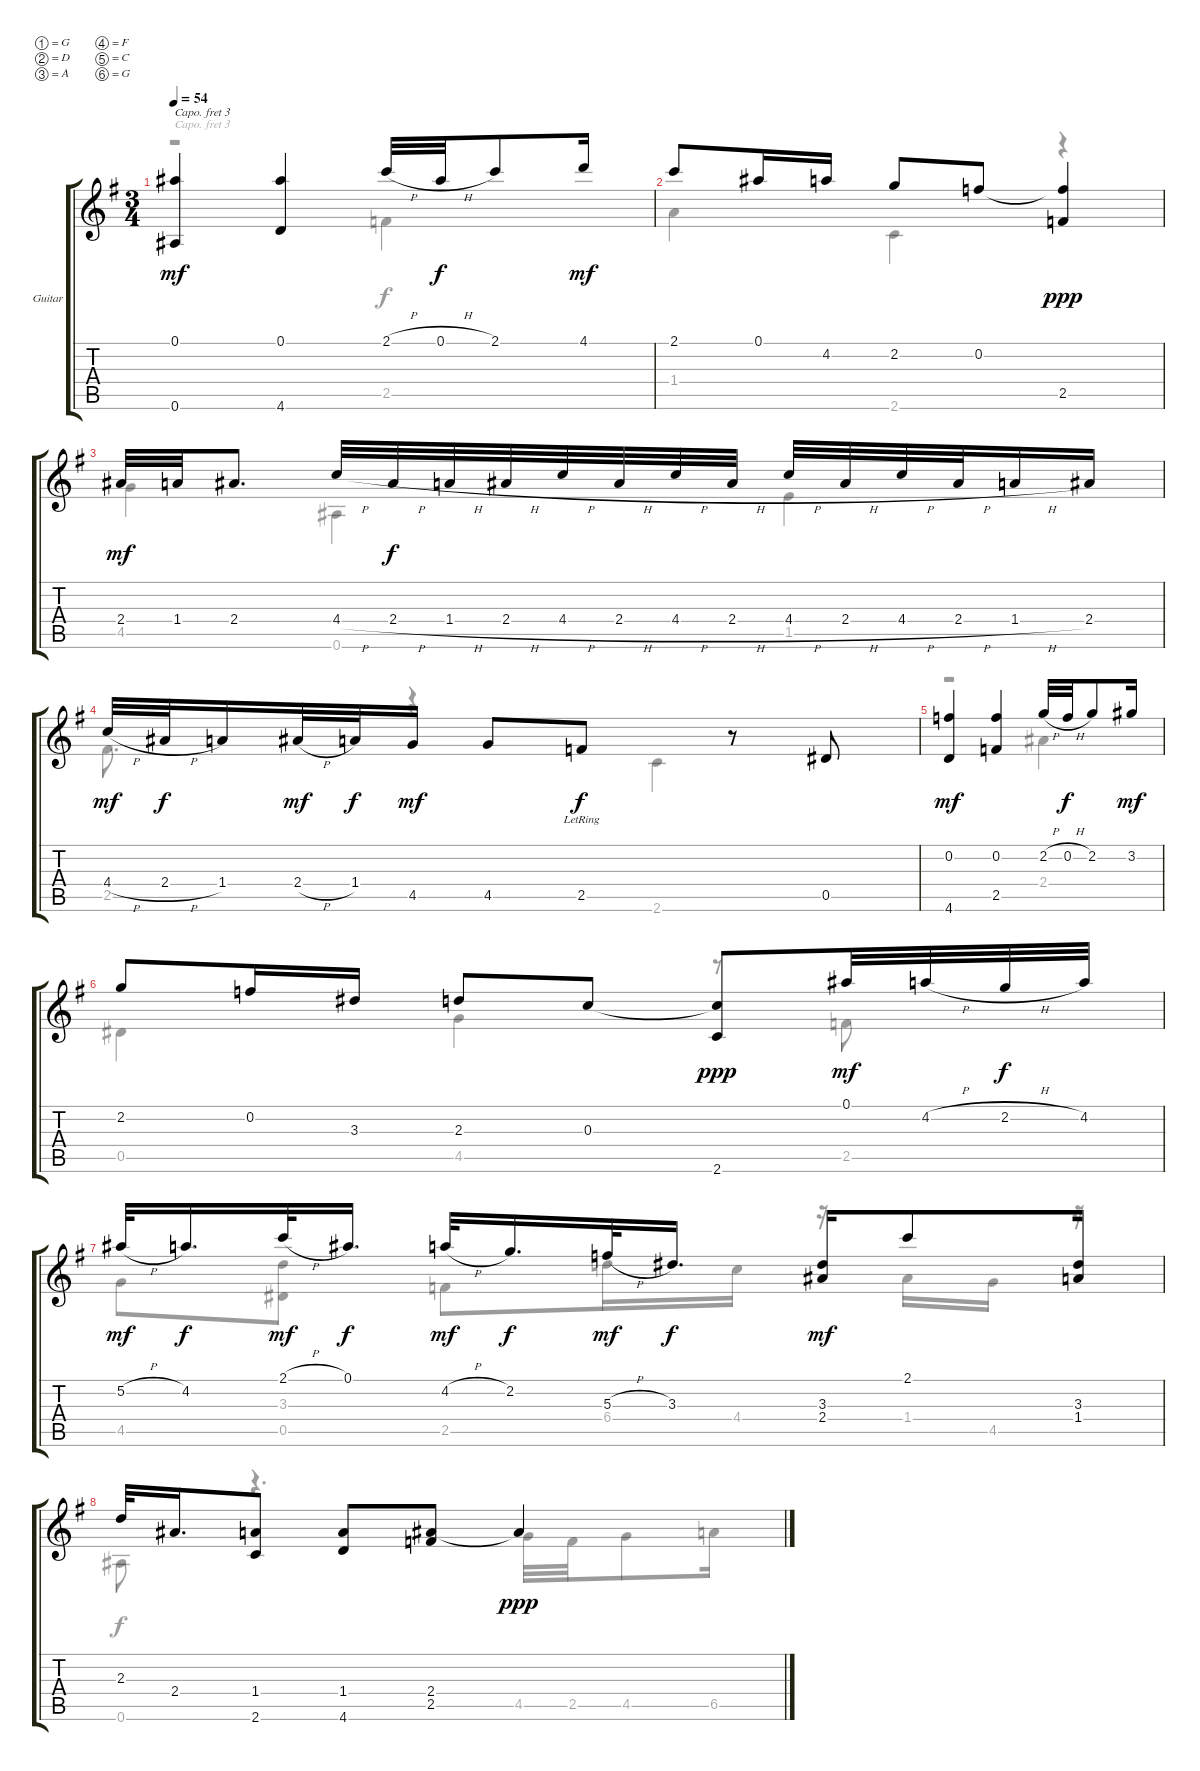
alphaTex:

\bracketExtendMode groupsimilarinstruments
\firstSystemTrackNameOrientation horizontal
\otherSystemsTrackNameOrientation horizontal
\track ("Guitar" "Guitar") {instrument acousticguitarsteel}
\staff {score tabs}
\capo 3
\tuning (G4 D4 A3 F3 C3 G2)
\voice
\ts (3 4)
\tempo 54
\clef g2
\ks g
(0.1 0.6).4{dy mf instrument acousticguitarsteel} (0.1 4.6).4 2.1{h}.32 0.1{h}.32{dy f} 2.1.8 4.1.16{dy mf} |
2.1.8 0.1.16 4.2.16 2.2.8 0.2.8 (0.2{t} 2.5).4{dy ppp} |
2.4.32{dy mf} 1.4.32 2.4.8{d} 4.4{h}.32 2.4{h}.32{dy f} 1.4{h}.32 2.4{h}.32 4.4{h}.32 2.4{h}.32 4.4{h}.32 2.4{h}.32 4.4{h}.32 2.4{h}.32 4.4{h}.32 2.4{h}.32 1.4{h}.16 2.4.16 |
4.4{h}.32{dy mf} 2.4{h}.32{dy f} 1.4.16 2.4{h}.32{dy mf} 1.4.32{dy f} 4.5.16{dy mf} 4.5.8 2.5{lr}.8{dy f} r.8 0.5.8 |
(0.2 4.6).4{dy mf} (0.2 2.5).4 2.2{h}.32 0.2{h}.32{dy f} 2.2.8 3.2.16{dy mf} |
2.2.8 0.2.16 3.3.16 2.3.8 0.3.8 (0.3{t} 2.6).8{dy ppp} 0.1.32{dy mf} 4.2{h}.32 2.2{h}.32{dy f} 4.2.32 |
5.2{h}.32{dy mf} 4.2.16{d dy f} 2.1{h}.32{dy mf} 0.1.16{d dy f} 4.2{h}.32{dy mf} 2.2.16{d dy f} 5.3{h}.32{dy mf} 3.3.16{d dy f} (3.3 2.4).16{dy mf} 2.1.8 (3.3 1.4).16 |
2.3.32 2.4.16{d} (1.4 2.6).8 (1.4 4.6).8 (2.4 2.5).8 2.4{t}.4{dy ppp}
\voice
\clef g2
\ottava regular
\simile none
\ks g
r.2{dy f} 2.5.4 |
1.4.4 2.6.4 r.4 |
4.5.4 0.6.4 1.5.4 |
2.5.8{d} r.4 2.6.4 |
r.2 2.4.4 |
0.5.4 4.5.4 r.8 2.5.8{dy mf} |
4.5.8 (3.3 0.5).8 2.5.8 6.4.16 4.4.16 r.16 1.4.16 4.5.16 r.16 |
0.6.8{dy f} r.4{d} 4.5.32 2.5.32 4.5.8 6.5.16
